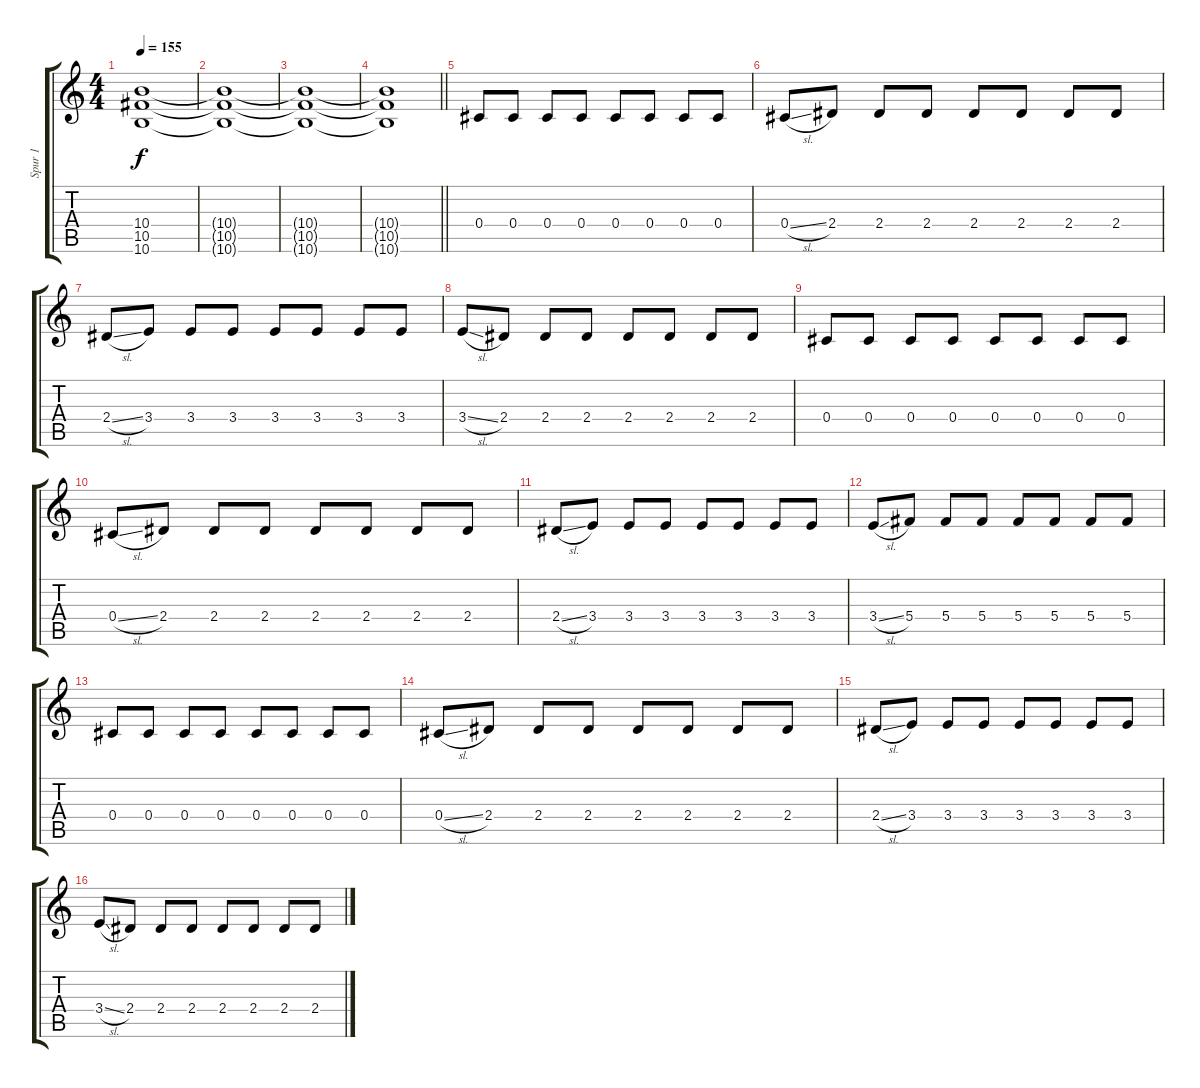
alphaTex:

\track ("Spur 1" "Spur 1") {instrument overdrivenguitar}
\staff {score tabs}
\tuning (Eb4 Bb3 Gb3 Db3 Ab2 Db2) {hide}
\ts (4 4)
\tempo 155
\clef g2
\ks c
(10.4{t} 10.5{t} 10.6{t}).1{dy f} |
(10.4{t} 10.5{t} 10.6{t}).1 |
(10.4{t} 10.5{t} 10.6{t}).1 |
\barLineRight lightlight
(10.4{t} 10.5{t} 10.6{t}).1 |
\section ("" "")
0.4.8 0.4.8 0.4.8 0.4.8 0.4.8 0.4.8 0.4.8 0.4.8 |
0.4{sl}.8 2.4.8 2.4.8 2.4.8 2.4.8 2.4.8 2.4.8 2.4.8 |
2.4{sl}.8 3.4.8 3.4.8 3.4.8 3.4.8 3.4.8 3.4.8 3.4.8 |
3.4{sl}.8 2.4.8 2.4.8 2.4.8 2.4.8 2.4.8 2.4.8 2.4.8 |
0.4.8 0.4.8 0.4.8 0.4.8 0.4.8 0.4.8 0.4.8 0.4.8 |
0.4{sl}.8 2.4.8 2.4.8 2.4.8 2.4.8 2.4.8 2.4.8 2.4.8 |
2.4{sl}.8 3.4.8 3.4.8 3.4.8 3.4.8 3.4.8 3.4.8 3.4.8 |
3.4{sl}.8 5.4.8 5.4.8 5.4.8 5.4.8 5.4.8 5.4.8 5.4.8 |
0.4.8 0.4.8 0.4.8 0.4.8 0.4.8 0.4.8 0.4.8 0.4.8 |
0.4{sl}.8 2.4.8 2.4.8 2.4.8 2.4.8 2.4.8 2.4.8 2.4.8 |
2.4{sl}.8 3.4.8 3.4.8 3.4.8 3.4.8 3.4.8 3.4.8 3.4.8 |
3.4{sl}.8 2.4.8 2.4.8 2.4.8 2.4.8 2.4.8 2.4.8 2.4.8
